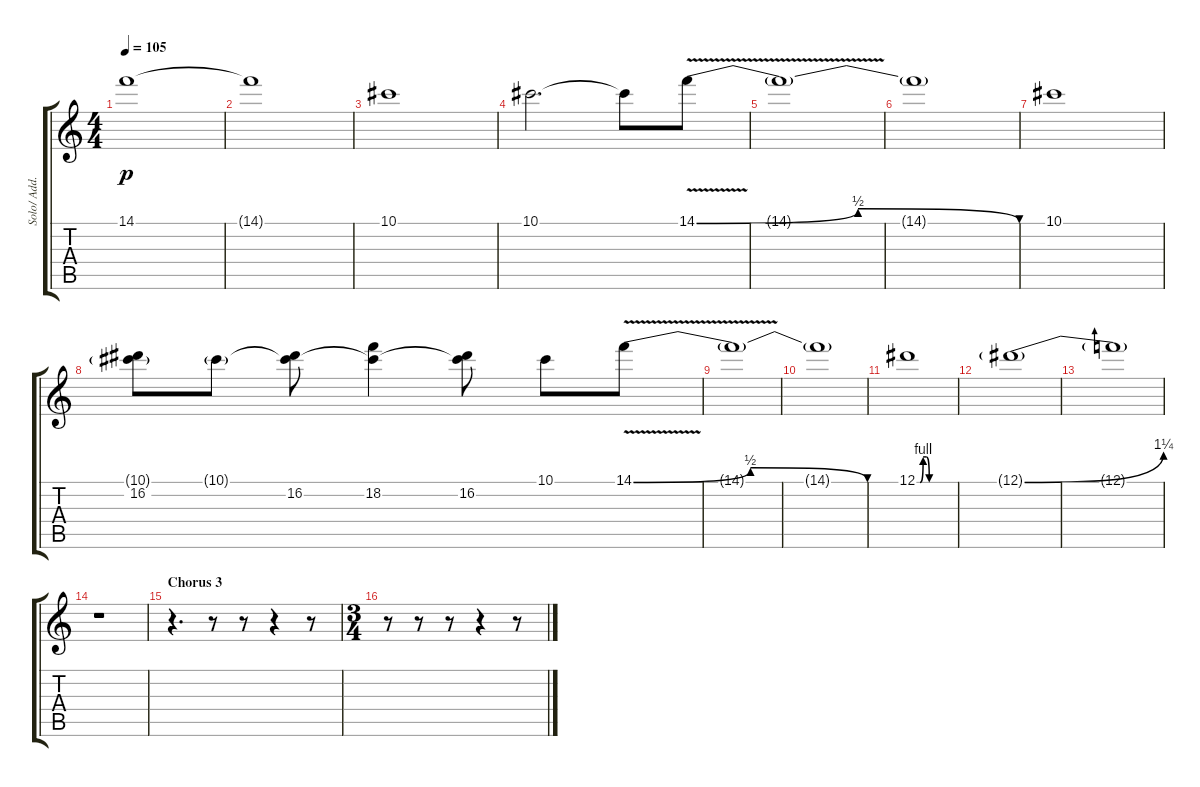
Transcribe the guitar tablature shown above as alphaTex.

\track ("Solo/ Add. Guitar" "Solo/ Add.") {instrument overdrivenguitar}
\staff {score tabs}
\tuning (Eb4 B3 Gb3 B2 Gb2 B1) {hide}
\ts (4 4)
\tempo 105
\clef g2
\ks c
14.1{t}.1{dy p} |
14.1{t}.1 |
10.1.1 |
10.1.2{d} 10.1{t}.8 14.1{be (bendrelease 0 0 5 2 55 2 60 0) v}.8 |
14.1{t}.1 |
14.1{t}.1 |
10.1.1 |
(10.1{g} 16.2).8 10.1{g}.8 (10.1{t} 16.2).8 (10.1{t} 18.2).4 (10.1{t} 16.2).8 10.1.8 14.1{be (bendrelease 0 0 5 2 55 2 60 0) v}.8 |
14.1{t}.1 |
14.1{t}.1 |
12.1{be (custom 0 0 5 0 10 4 15 4 20 0 60 0)}.1 |
12.1{be (bend 0 0 60 5) g}.1 |
12.1{t}.1 |
r.1 |
\section ("" "Chorus 3")
r.4{d} r.8 r.8 r.4 r.8 |
\ts (3 4)
r.8 r.8 r.8 r.4 r.8
